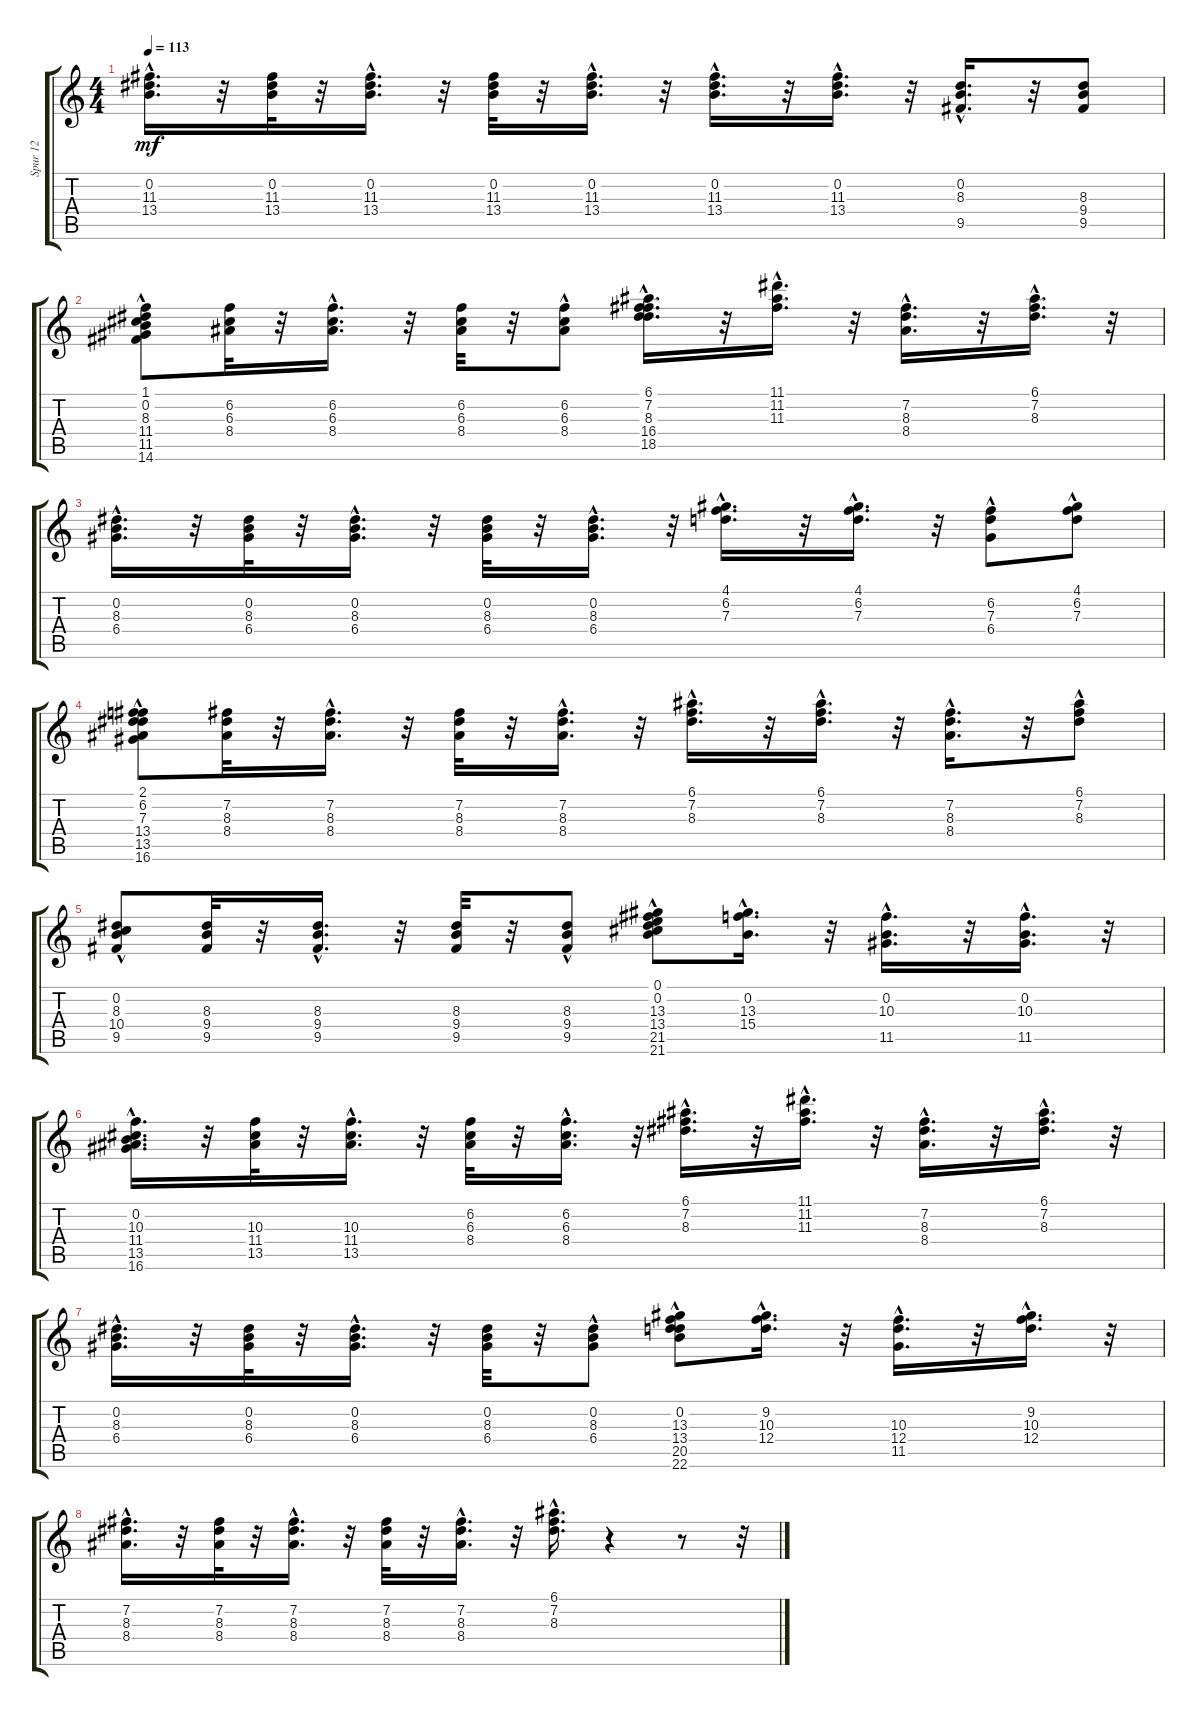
\track ("Spur 12" "Spur 12") {instrument electricguitarclean}
\staff {score tabs}
\tuning (E4 B3 G3 D3 A2 E2) {hide}
\ts (4 4)
\tempo 113
\clef g2
\ks c
(0.2{hac} 11.3{hac} 13.4{hac}).16{d dy mf} r.32 (0.2 11.3 13.4).32 r.32 (0.2{hac} 11.3{hac} 13.4{hac}).16{d} r.32 (0.2 11.3 13.4).32 r.32 (0.2{hac} 11.3{hac} 13.4{hac}).16{d} r.32 (0.2{hac} 11.3{hac} 13.4{hac}).16{d} r.32 (0.2{hac} 11.3{hac} 13.4{hac}).16{d} r.32 (0.2{hac} 8.3{hac} 9.5{hac}).16{d} r.32 (8.3 9.4 9.5).8 |
(1.1{hac} 0.2 8.3 11.4{hac} 11.5 14.6).8 (6.2 6.3 8.4).32 r.32 (6.2{hac} 6.3{hac} 8.4{hac}).16{d} r.32 (6.2 6.3 8.4).32 r.32 (6.2{hac} 6.3 8.4{hac}).8 (6.1{hac} 7.2{hac} 8.3{hac} 16.4{hac} 18.5{hac}).16{d} r.32 (11.1{hac} 11.2{hac} 11.3{hac}).16{d} r.32 (7.2{hac} 8.3{hac} 8.4{hac}).16{d} r.32 (6.1{hac} 7.2{hac} 8.3{hac}).16{d} r.32 |
(0.2{hac} 8.3{hac} 6.4{hac}).16{d} r.32 (0.2 8.3 6.4).32 r.32 (0.2{hac} 8.3{hac} 6.4{hac}).16{d} r.32 (0.2 8.3 6.4).32 r.32 (0.2{hac} 8.3{hac} 6.4{hac}).16{d} r.32 (4.1{hac} 6.2{hac} 7.3{hac}).16{d} r.32 (4.1{hac} 6.2{hac} 7.3{hac}).16{d} r.32 (6.2{hac} 7.3{hac} 6.4).8 (4.1{hac} 6.2 7.3).8 |
(2.1{hac} 6.2 7.3 13.4{hac} 13.5{hac} 16.6).8 (7.2 8.3 8.4).32 r.32 (7.2{hac} 8.3{hac} 8.4{hac}).16{d} r.32 (7.2 8.3 8.4).32 r.32 (7.2{hac} 8.3{hac} 8.4{hac}).16{d} r.32 (6.1{hac} 7.2{hac} 8.3{hac}).16{d} r.32 (6.1{hac} 7.2{hac} 8.3{hac}).16{d} r.32 (7.2{hac} 8.3{hac} 8.4{hac}).16{d} r.32 (6.1{hac} 7.2 8.3{hac}).8 |
(0.2{hac} 8.3{hac} 10.4 9.5{hac}).8 (8.3 9.4 9.5).32 r.32 (8.3{hac} 9.4{hac} 9.5{hac}).16{d} r.32 (8.3 9.4 9.5).32 r.32 (8.3 9.4 9.5{hac}).8 (0.1 0.2{hac} 13.3{hac} 13.4 21.5 21.6).8 (0.2{hac} 13.3{hac} 15.4{hac}).16{d} r.32 (0.2{hac} 10.3{hac} 11.5{hac}).16{d} r.32 (0.2{hac} 10.3{hac} 11.5{hac}).16{d} r.32 |
(0.2 10.3{hac} 11.4{hac} 13.5{hac} 16.6).16{d} r.32 (10.3 11.4 13.5).32 r.32 (10.3{hac} 11.4{hac} 13.5{hac}).16{d} r.32 (6.2 6.3 8.4).32 r.32 (6.2{hac} 6.3{hac} 8.4{hac}).16{d} r.32 (6.1{hac} 7.2{hac} 8.3{hac}).16{d} r.32 (11.1{hac} 11.2{hac} 11.3{hac}).16{d} r.32 (7.2{hac} 8.3{hac} 8.4{hac}).16{d} r.32 (6.1{hac} 7.2{hac} 8.3{hac}).16{d} r.32 |
(0.2{hac} 8.3{hac} 6.4{hac}).16{d} r.32 (0.2 8.3 6.4).32 r.32 (0.2{hac} 8.3{hac} 6.4{hac}).16{d} r.32 (0.2 8.3 6.4).32 r.32 (0.2 8.3 6.4{hac}).8 (0.2 13.3{hac} 13.4 20.5{hac} 22.6{hac}).8 (9.2{hac} 10.3{hac} 12.4{hac}).16{d} r.32 (10.3{hac} 12.4{hac} 11.5{hac}).16{d} r.32 (9.2{hac} 10.3{hac} 12.4{hac}).16{d} r.32 |
(7.2{hac} 8.3{hac} 8.4{hac}).16{d} r.32 (7.2 8.3 8.4).32 r.32 (7.2{hac} 8.3{hac} 8.4{hac}).16{d} r.32 (7.2 8.3 8.4).32 r.32 (7.2{hac} 8.3{hac} 8.4{hac}).16{d} r.32 (6.1{hac} 7.2{hac} 8.3{hac}).16{d} r.4 r.8 r.32
